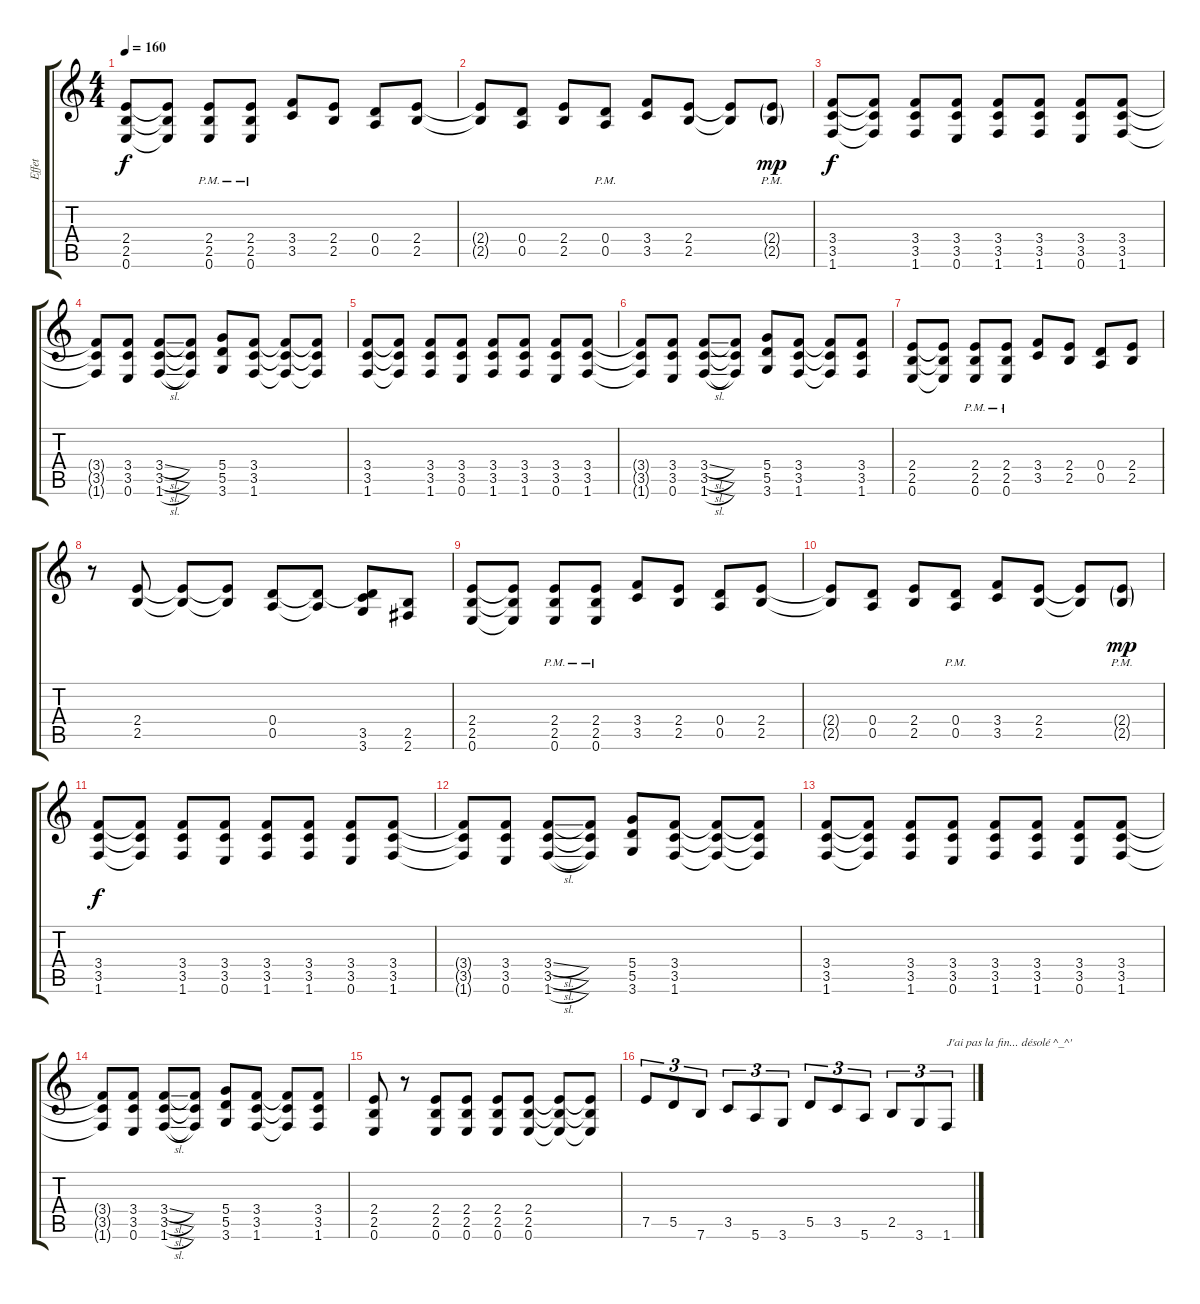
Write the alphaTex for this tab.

\track ("Effet" "Effet") {instrument distortionguitar}
\staff {score tabs}
\tuning (E4 B3 G3 D3 A2 E2) {hide}
\ts (4 4)
\tempo 160
\clef g2
\ks c
(2.4 2.5 0.6).8{dy f} (2.4{t} 2.5{t} 0.6{t}).8 (2.4{pm} 2.5{pm} 0.6{pm}).8 (2.4{pm} 2.5{pm} 0.6).8 (3.4 3.5).8 (2.4 2.5).8 (0.4 0.5).8 (2.4 2.5).8 |
(2.4{t} 2.5{t}).8 (0.4 0.5).8 (2.4 2.5).8 (0.4{pm} 0.5{pm}).8 (3.4 3.5).8 (2.4 2.5).8 (2.4{t} 2.5{t}).8 (2.4{g pm} 2.5{g pm}).8{dy mp} |
(3.4 3.5 1.6).8{dy f} (3.4{t} 3.5{t} 1.6{t}).8 (3.4 3.5 1.6).8 (3.4 3.5 0.6).8 (3.4 3.5 1.6).8 (3.4 3.5 1.6).8 (3.4 3.5 0.6).8 (3.4 3.5 1.6).8 |
(3.4{t} 3.5{t} 1.6{t}).8 (3.4 3.5 0.6).8 (3.4{sl} 3.5{sl} 1.6{sl}).8 (3.4{t} 3.5{t} 1.6{t}).8 (5.4 5.5 3.6).8 (3.4 3.5 1.6).8 (3.4{t} 3.5{t} 1.6{t}).8 (3.4{t} 3.5{t} 1.6{t}).8 |
(3.4 3.5 1.6).8 (3.4{t} 3.5{t} 1.6{t}).8 (3.4 3.5 1.6).8 (3.4 3.5 0.6).8 (3.4 3.5 1.6).8 (3.4 3.5 1.6).8 (3.4 3.5 0.6).8 (3.4 3.5 1.6).8 |
(3.4{t} 3.5{t} 1.6{t}).8 (3.4 3.5 0.6).8 (3.4{sl} 3.5{sl} 1.6{sl}).8 (3.4{t} 3.5{t} 1.6{t}).8 (5.4 5.5 3.6).8 (3.4 3.5 1.6).8 (3.4{t} 3.5{t} 1.6{t}).8 (3.4 3.5 1.6).8 |
(2.4 2.5 0.6).8 (2.4{t} 2.5{t} 0.6{t}).8 (2.4{pm} 2.5{pm} 0.6{pm}).8 (2.4{pm} 2.5{pm} 0.6).8 (3.4 3.5).8 (2.4 2.5).8 (0.4 0.5).8 (2.4 2.5).8 |
r.8 (2.4 2.5).8 (2.4{t} 2.5{t}).8 (2.4{t} 2.5{t}).8 (0.4 0.5).8 (0.4{t} 0.5{t}).8 (0.4{t} 3.5 3.6).8 (2.5 2.6).8 |
(2.4 2.5 0.6).8 (2.4{t} 2.5{t} 0.6{t}).8 (2.4{pm} 2.5{pm} 0.6{pm}).8 (2.4{pm} 2.5{pm} 0.6).8 (3.4 3.5).8 (2.4 2.5).8 (0.4 0.5).8 (2.4 2.5).8 |
(2.4{t} 2.5{t}).8 (0.4 0.5).8 (2.4 2.5).8 (0.4{pm} 0.5{pm}).8 (3.4 3.5).8 (2.4 2.5).8 (2.4{t} 2.5{t}).8 (2.4{g pm} 2.5{g pm}).8{dy mp} |
(3.4 3.5 1.6).8{dy f} (3.4{t} 3.5{t} 1.6{t}).8 (3.4 3.5 1.6).8 (3.4 3.5 0.6).8 (3.4 3.5 1.6).8 (3.4 3.5 1.6).8 (3.4 3.5 0.6).8 (3.4 3.5 1.6).8 |
(3.4{t} 3.5{t} 1.6{t}).8 (3.4 3.5 0.6).8 (3.4{sl} 3.5{sl} 1.6{sl}).8 (3.4{t} 3.5{t} 1.6{t}).8 (5.4 5.5 3.6).8 (3.4 3.5 1.6).8 (3.4{t} 3.5{t} 1.6{t}).8 (3.4{t} 3.5{t} 1.6{t}).8 |
(3.4 3.5 1.6).8 (3.4{t} 3.5{t} 1.6{t}).8 (3.4 3.5 1.6).8 (3.4 3.5 0.6).8 (3.4 3.5 1.6).8 (3.4 3.5 1.6).8 (3.4 3.5 0.6).8 (3.4 3.5 1.6).8 |
(3.4{t} 3.5{t} 1.6{t}).8 (3.4 3.5 0.6).8 (3.4{sl} 3.5{sl} 1.6{sl}).8 (3.4{t} 3.5{t} 1.6{t}).8 (5.4 5.5 3.6).8 (3.4 3.5 1.6).8 (3.4{t} 3.5{t} 1.6{t}).8 (3.4 3.5 1.6).8 |
(2.4 2.5 0.6).8 r.8 (2.4 2.5 0.6).8 (2.4 2.5 0.6).8 (2.4 2.5 0.6).8 (2.4 2.5 0.6).8 (2.4{t} 2.5{t} 0.6{t}).8 (2.4{t} 2.5{t} 0.6{t}).8 |
7.5.8{tu (3 2)} 5.5.8{tu (3 2)} 7.6.8{tu (3 2)} 3.5.8{tu (3 2)} 5.6.8{tu (3 2)} 3.6.8{tu (3 2)} 5.5.8{tu (3 2)} 3.5.8{tu (3 2)} 5.6.8{tu (3 2)} 2.5.8{tu (3 2)} 3.6.8{tu (3 2)} 1.6.8{tu (3 2) txt "J'ai pas la fin... désolé ^_^'"}
